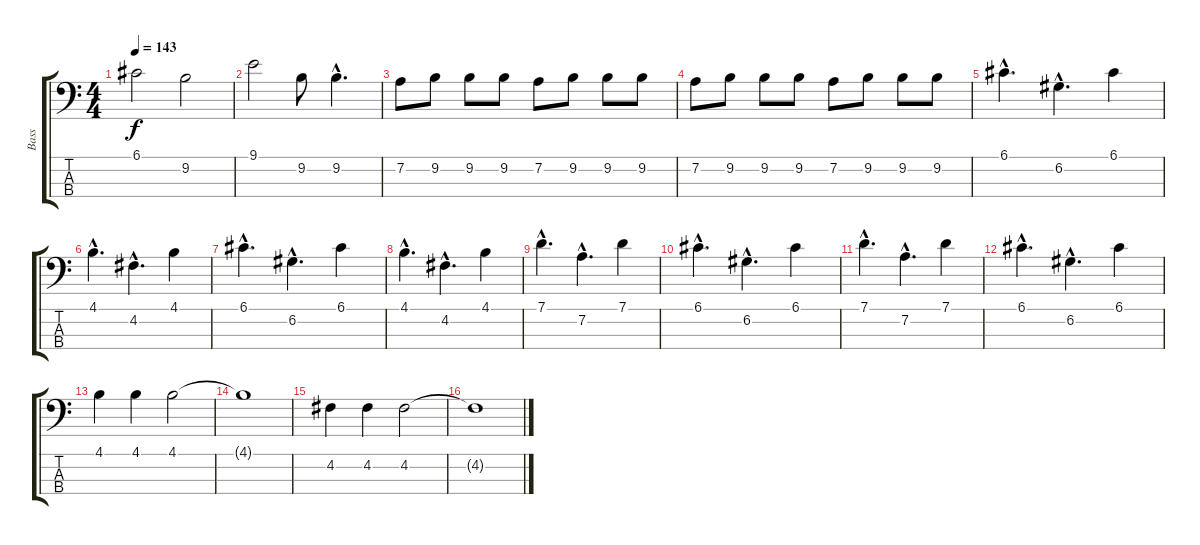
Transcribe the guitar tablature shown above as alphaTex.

\track ("Bass" "Bass") {instrument electricbassfinger}
\staff {score tabs}
\tuning (G2 D2 A1 E1) {hide}
\ts (4 4)
\tempo 143
\clef f4
\ks c
6.1.2{dy f} 9.2.2 |
9.1.2 9.2.8 9.2{hac}.4{d} |
7.2.8 9.2.8 9.2.8 9.2.8 7.2.8 9.2.8 9.2.8 9.2.8 |
7.2.8 9.2.8 9.2.8 9.2.8 7.2.8 9.2.8 9.2.8 9.2.8 |
6.1{hac}.4{d} 6.2{hac}.4{d} 6.1.4 |
4.1{hac}.4{d} 4.2{hac}.4{d} 4.1.4 |
6.1{hac}.4{d} 6.2{hac}.4{d} 6.1.4 |
4.1{hac}.4{d} 4.2{hac}.4{d} 4.1.4 |
7.1{hac}.4{d} 7.2{hac}.4{d} 7.1.4 |
6.1{hac}.4{d} 6.2{hac}.4{d} 6.1.4 |
7.1{hac}.4{d} 7.2{hac}.4{d} 7.1.4 |
6.1{hac}.4{d} 6.2{hac}.4{d} 6.1.4 |
4.1.4 4.1.4 4.1.2 |
4.1{t}.1 |
4.2.4 4.2.4 4.2.2 |
4.2{t}.1
